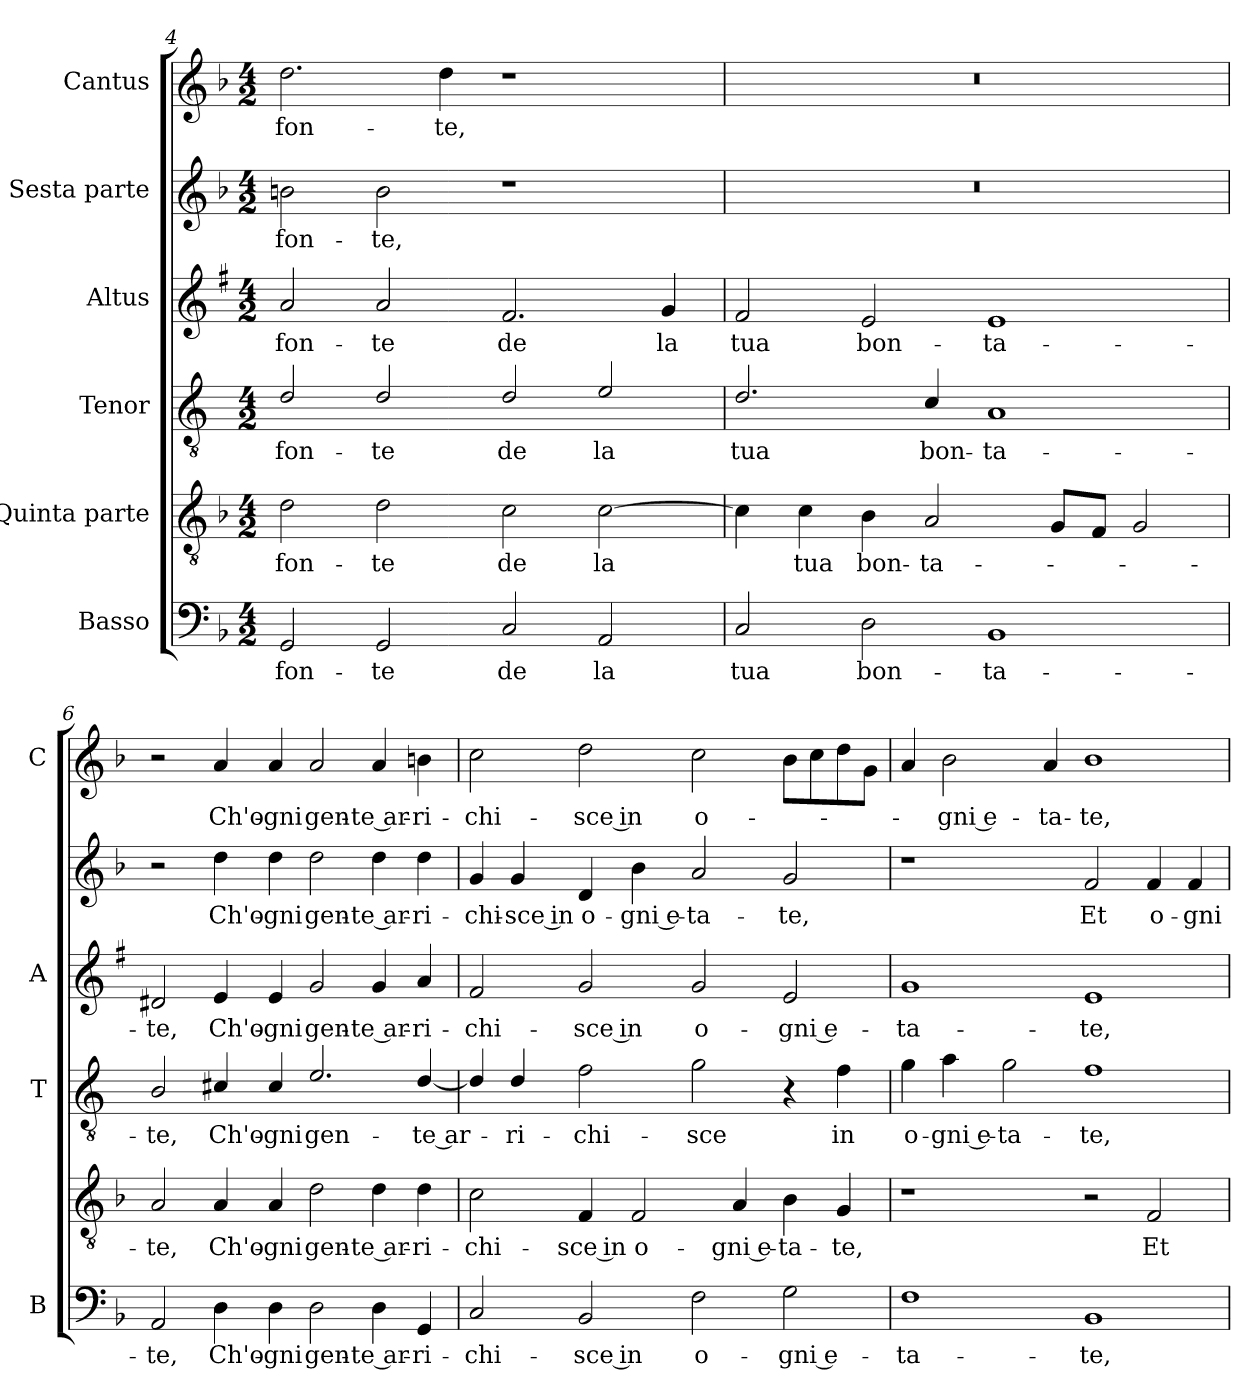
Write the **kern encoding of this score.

**kern	**text	**kern	**text	**kern	**text	**kern	**text	**kern	**text	**kern	**text
*part6	*part6	*part5	*part5	*part4	*part4	*part3	*part3	*part2	*part2	*part1	*part1
*staff6	*staff6	*staff5	*staff5	*staff4	*staff4	*staff3	*staff3	*staff2	*staff2	*staff1	*staff1
*I"Basso	*	*I"Quinta parte	*	*I"Tenor	*	*I"Altus	*	*I"Sesta parte	*	*I"Cantus	*
*I'B	*	*	*	*I'T	*	*I'A	*	*	*	*I'C	*
!!LO:LB:g=z
*clefF4	*	*clefGv2	*	*clefGv2	*	*clefG2	*	*clefG2	*	*clefG2	*
*	*	*	*	*ITrd4c7	*	*ITrd1c2	*	*	*	*	*
*k[b-]	*	*k[b-]	*	*k[b-]	*	*k[b-]	*	*k[b-]	*	*k[b-]	*
*F:	*	*F:	*	*F:	*	*F:	*	*F:	*	*F:	*
*M4/2	*	*M4/2	*	*M4/2	*	*M4/2	*	*M4/2	*	*M4/2	*
=4	=4	=4	=4	=4	=4	=4	=4	=4	=4	=4	=4
!	!LO:LY:b	!	!LO:LY:b	!	!LO:LY:b	!	!LO:LY:b	!	!LO:LY:b	!	!LO:LY:b
2GG/	fon-	2d\	fon-	2G/	fon-	2g/	fon-	2bn\	fon-	2.dd\	fon-
!	!LO:LY:b	!	!LO:LY:b	!	!LO:LY:b	!	!LO:LY:b	!	!LO:LY:b	!	!
2GG/	-te	2d\	-te	2G/	-te	2g/	-te	2b\	-te,	.	.
!	!	!	!	!	!	!	!	!	!	!	!LO:LY:b
.	.	.	.	.	.	.	.	.	.	4dd\	-te,
!	!LO:LY:b	!	!LO:LY:b	!	!LO:LY:b	!	!LO:LY:b	!	!	!	!
2C/	de	2c\	de	2G/	de	2.e/	de	1r	.	1r	.
!	!LO:LY:b	!	!LO:LY:b	!	!LO:LY:b	!	!	!	!	!	!
2AA/	la	[2c\	la	2A/	la	.	.	.	.	.	.
!	!	!	!	!	!	!	!LO:LY:b	!	!	!	!
.	.	.	.	.	.	4f/	la	.	.	.	.
=5	=5	=5	=5	=5	=5	=5	=5	=5	=5	=5	=5
!	!LO:LY:b	!	!	!	!LO:LY:b	!	!LO:LY:b	!	!	!	!
2C/	tua	4c\]	.	2.G/	tua	2e/	tua	0r	.	0r	.
!	!	!	!LO:LY:b	!	!	!	!	!	!	!	!
.	.	4c\	tua	.	.	.	.	.	.	.	.
!	!LO:LY:b	!	!LO:LY:b	!	!	!	!LO:LY:b	!	!	!	!
2D\	bon-	4B-\	bon-	.	.	2d/	bon-	.	.	.	.
!	!	!	!LO:LY:b	!	!LO:LY:b	!	!	!	!	!	!
.	.	2A/	-ta-	4F/	bon-	.	.	.	.	.	.
!	!LO:LY:b	!	!	!	!LO:LY:b	!	!LO:LY:b	!	!	!	!
1BB-	-ta-	.	.	1D	-ta-	1d	-ta-	.	.	.	.
.	.	8G/L	.	.	.	.	.	.	.	.	.
.	.	8F/J	.	.	.	.	.	.	.	.	.
.	.	2G/	.	.	.	.	.	.	.	.	.
=6	=6	=6	=6	=6	=6	=6	=6	=6	=6	=6	=6
!	!LO:LY:b	!	!LO:LY:b	!	!LO:LY:b	!	!LO:LY:b	!	!	!	!
2AA/	-te,	2A/	-te,	2E/	-te,	2c#X/	-te,	2r	.	2r	.
!	!LO:LY:b	!	!LO:LY:b	!	!LO:LY:b	!	!LO:LY:b	!	!LO:LY:b	!	!LO:LY:b
4D\	Ch'o-	4A/	Ch'o-	4F#X/	Ch'o-	4d/	Ch'o-	4dd\	Ch'o-	4a/	Ch'o-
!	!LO:LY:b	!	!LO:LY:b	!	!LO:LY:b	!	!LO:LY:b	!	!LO:LY:b	!	!LO:LY:b
4D\	-gni	4A/	-gni	4F#/	-gni	4d/	-gni	4dd\	-gni	4a/	-gni
!	!LO:LY:b	!	!LO:LY:b	!	!LO:LY:b	!	!LO:LY:b	!	!LO:LY:b	!	!LO:LY:b
2D\	gen-	2d\	gen-	2.A/	gen-	2f/	gen-	2dd\	gen-	2a/	gen-
!	!LO:LY:b	!	!LO:LY:b	!	!	!	!LO:LY:b	!	!LO:LY:b	!	!LO:LY:b
4D\	-te ar-	4d\	-te ar-	.	.	4f/	-te ar-	4dd\	-te ar-	4a/	-te ar-
!	!LO:LY:b	!	!LO:LY:b	!	!LO:LY:b	!	!LO:LY:b	!	!LO:LY:b	!	!LO:LY:b
4GG/	-ri-	4d\	-ri-	[4G/	-te ar-	4g/	-ri-	4dd\	-ri-	4bn\	-ri-
=7	=7	=7	=7	=7	=7	=7	=7	=7	=7	=7	=7
!	!LO:LY:b	!	!LO:LY:b	!	!	!	!LO:LY:b	!	!LO:LY:b	!	!LO:LY:b
2C/	-chi-	2c\	-chi-	4G/]	.	2e/	-chi-	4g/	-chi-	2cc\	-chi-
!	!	!	!	!	!LO:LY:b	!	!	!	!LO:LY:b	!	!
.	.	.	.	4G/	-ri-	.	.	4g/	-sce in	.	.
!	!LO:LY:b	!	!LO:LY:b	!	!LO:LY:b	!	!LO:LY:b	!	!LO:LY:b	!	!LO:LY:b
2BB-/	-sce in	4F/	-sce in	2B-\	-chi-	2f/	-sce in	4d/	o-	2dd\	-sce in
!	!	!	!LO:LY:b	!	!	!	!	!	!LO:LY:b	!	!
.	.	2F/	o-	.	.	.	.	4b-\	-gni e-	.	.
!	!LO:LY:b	!	!	!	!LO:LY:b	!	!LO:LY:b	!	!LO:LY:b	!	!LO:LY:b
2F\	o-	.	.	2c\	-sce	2f/	o-	2a/	-ta-	2cc\	o-
!	!	!	!LO:LY:b	!	!	!	!	!	!	!	!
.	.	4A/	-gni e-	.	.	.	.	.	.	.	.
!	!LO:LY:b	!	!LO:LY:b	!	!	!	!LO:LY:b	!	!LO:LY:b	!	!
2G\	-gni e-	4B-\	-ta-	4r	.	2d/	-gni e-	2g/	-te,	8b-\L	.
.	.	.	.	.	.	.	.	.	.	8cc\	.
!	!	!	!LO:LY:b	!	!LO:LY:b	!	!	!	!	!	!
.	.	4G/	-te,	4B-\	in	.	.	.	.	8dd\	.
.	.	.	.	.	.	.	.	.	.	8g\J	.
=8	=8	=8	=8	=8	=8	=8	=8	=8	=8	=8	=8
!	!LO:LY:b	!	!	!	!LO:LY:b	!	!LO:LY:b	!	!	!	!
1F	-ta-	1r	.	4c\	o-	1f	-ta-	1r	.	4a/	.
!	!	!	!	!	!LO:LY:b	!	!	!	!	!	!LO:LY:b
.	.	.	.	4d\	-gni e-	.	.	.	.	2b-\	-gni e-
!	!	!	!	!	!LO:LY:b	!	!	!	!	!	!
.	.	.	.	2c\	-ta-	.	.	.	.	.	.
!	!	!	!	!	!	!	!	!	!	!	!LO:LY:b
.	.	.	.	.	.	.	.	.	.	4a/	-ta-
!	!LO:LY:b	!	!	!	!LO:LY:b	!	!LO:LY:b	!	!LO:LY:b	!	!LO:LY:b
1BB-	-te,	2r	.	1B-	-te,	1d	-te,	2f/	Et	1b-	-te,
!	!	!	!LO:LY:b	!	!	!	!	!	!LO:LY:b	!	!
.	.	2F/	Et	.	.	.	.	4f/	o-	.	.
!	!	!	!	!	!	!	!	!	!LO:LY:b	!	!
.	.	.	.	.	.	.	.	4f/	-gni	.	.
=	=	=	=	=	=	=	=	=	=	=	=
*-	*-	*-	*-	*-	*-	*-	*-	*-	*-	*-	*-
